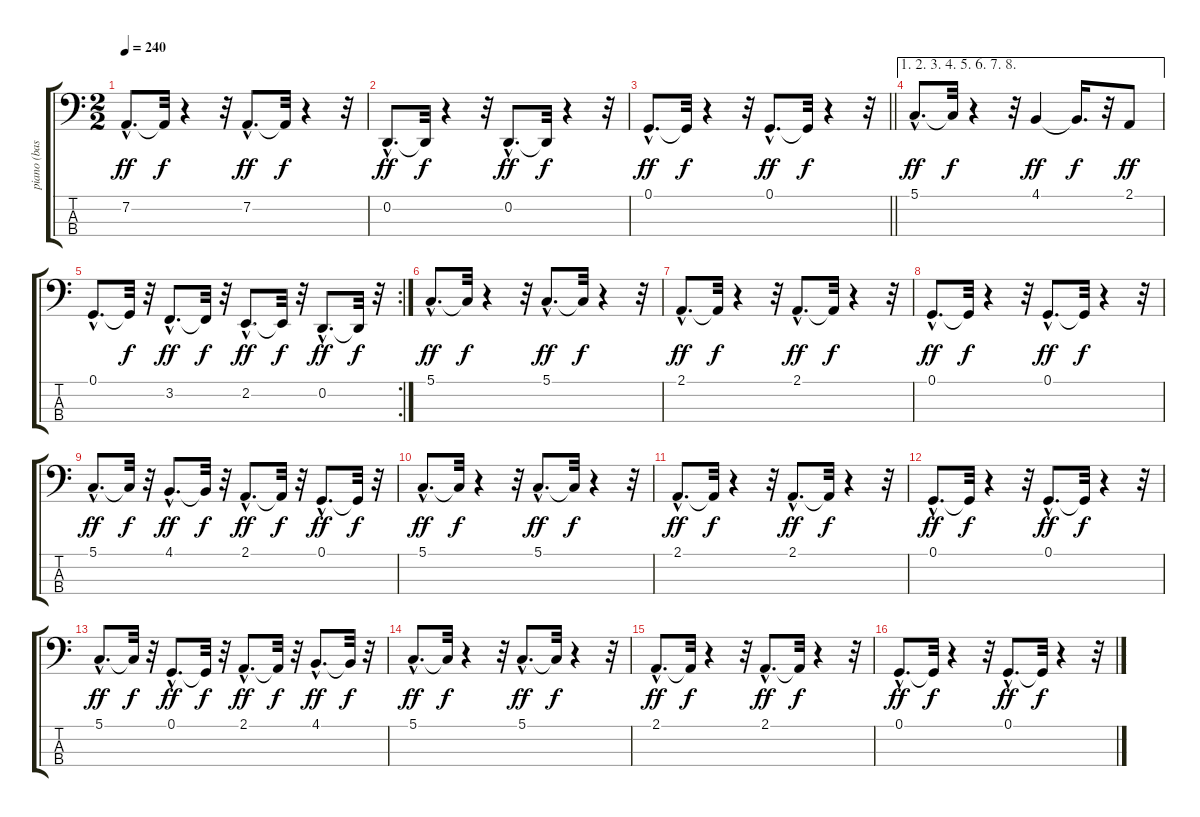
\track ("piano (basse)" "piano (bas") {instrument acousticgrandpiano}
\staff {score tabs}
\tuning (G2 D2 A1 E1) {hide}
\ts (2 2)
\tempo 240
\clef f4
\ks c
7.2{hac}.8{d dy ff} 7.2{t}.32{dy f} r.4 r.32 7.2{hac}.8{d dy ff} 7.2{t}.32{dy f} r.4 r.32 |
0.2{hac}.8{d dy ff} 0.2{t}.32{dy f} r.4 r.32 0.2{hac}.8{d dy ff} 0.2{t}.32{dy f} r.4 r.32 |
\barLineRight lightlight
0.1{hac}.8{d dy ff} 0.1{t}.32{dy f} r.4 r.32 0.1{hac}.8{d dy ff} 0.1{t}.32{dy f} r.4 r.32 |
\ae (1 2 3 4 5 6 7 8)
5.1{hac}.8{d dy ff} 5.1{t}.32{dy f} r.4 r.32 4.1.4{dy ff} 4.1{t}.16{d dy f} r.32 2.1.8{dy ff} |
\rc 2
0.1{hac}.8{d} 0.1{t}.32{dy f} r.32 3.2{hac}.8{d dy ff} 3.2{t}.32{dy f} r.32 2.2{hac}.8{d dy ff} 2.2{t}.32{dy f} r.32 0.2{hac}.8{d dy ff} 0.2{t}.32{dy f} r.32 |
5.1{hac}.8{d dy ff} 5.1{t}.32{dy f} r.4 r.32 5.1{hac}.8{d dy ff} 5.1{t}.32{dy f} r.4 r.32 |
2.1{hac}.8{d dy ff} 2.1{t}.32{dy f} r.4 r.32 2.1{hac}.8{d dy ff} 2.1{t}.32{dy f} r.4 r.32 |
0.1{hac}.8{d dy ff} 0.1{t}.32{dy f} r.4 r.32 0.1{hac}.8{d dy ff} 0.1{t}.32{dy f} r.4 r.32 |
5.1{hac}.8{d dy ff} 5.1{t}.32{dy f} r.32 4.1{hac}.8{d dy ff} 4.1{t}.32{dy f} r.32 2.1{hac}.8{d dy ff} 2.1{t}.32{dy f} r.32 0.1{hac}.8{d dy ff} 0.1{t}.32{dy f} r.32 |
5.1{hac}.8{d dy ff} 5.1{t}.32{dy f} r.4 r.32 5.1{hac}.8{d dy ff} 5.1{t}.32{dy f} r.4 r.32 |
2.1{hac}.8{d dy ff} 2.1{t}.32{dy f} r.4 r.32 2.1{hac}.8{d dy ff} 2.1{t}.32{dy f} r.4 r.32 |
0.1{hac}.8{d dy ff} 0.1{t}.32{dy f} r.4 r.32 0.1{hac}.8{d dy ff} 0.1{t}.32{dy f} r.4 r.32 |
5.1{hac}.8{d dy ff} 5.1{t}.32{dy f} r.32 0.1{hac}.8{d dy ff} 0.1{t}.32{dy f} r.32 2.1{hac}.8{d dy ff} 2.1{t}.32{dy f} r.32 4.1{hac}.8{d dy ff} 4.1{t}.32{dy f} r.32 |
5.1{hac}.8{d dy ff} 5.1{t}.32{dy f} r.4 r.32 5.1{hac}.8{d dy ff} 5.1{t}.32{dy f} r.4 r.32 |
2.1{hac}.8{d dy ff} 2.1{t}.32{dy f} r.4 r.32 2.1{hac}.8{d dy ff} 2.1{t}.32{dy f} r.4 r.32 |
0.1{hac}.8{d dy ff} 0.1{t}.32{dy f} r.4 r.32 0.1{hac}.8{d dy ff} 0.1{t}.32{dy f} r.4 r.32
